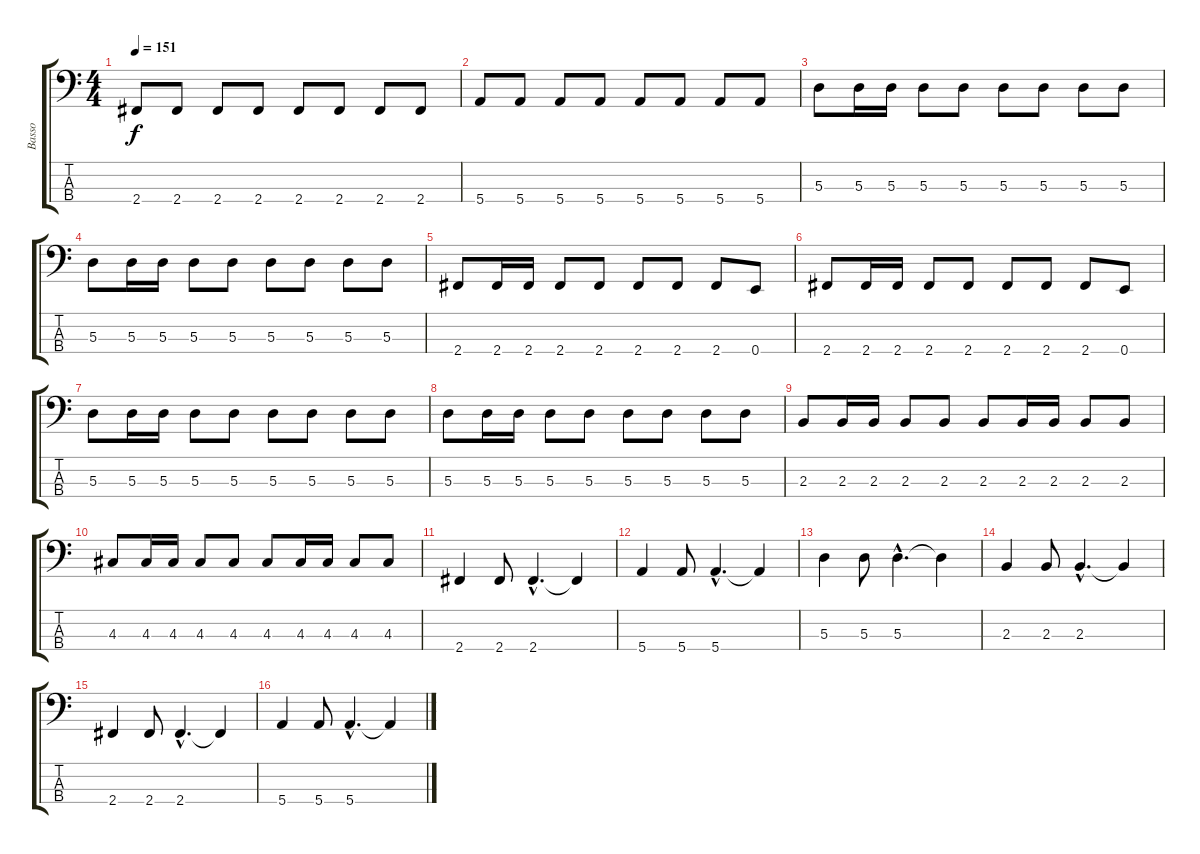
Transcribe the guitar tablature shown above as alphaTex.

\track ("Basso" "Basso") {instrument electricbasspick}
\staff {score tabs}
\tuning (G2 D2 A1 E1) {hide}
\ts (4 4)
\tempo 151
\clef f4
\ks c
2.4.8{dy f} 2.4.8 2.4.8 2.4.8 2.4.8 2.4.8 2.4.8 2.4.8 |
5.4.8 5.4.8 5.4.8 5.4.8 5.4.8 5.4.8 5.4.8 5.4.8 |
5.3.8 5.3.16 5.3.16 5.3.8 5.3.8 5.3.8 5.3.8 5.3.8 5.3.8 |
5.3.8 5.3.16 5.3.16 5.3.8 5.3.8 5.3.8 5.3.8 5.3.8 5.3.8 |
2.4.8 2.4.16 2.4.16 2.4.8 2.4.8 2.4.8 2.4.8 2.4.8 0.4.8 |
2.4.8 2.4.16 2.4.16 2.4.8 2.4.8 2.4.8 2.4.8 2.4.8 0.4.8 |
5.3.8 5.3.16 5.3.16 5.3.8 5.3.8 5.3.8 5.3.8 5.3.8 5.3.8 |
5.3.8 5.3.16 5.3.16 5.3.8 5.3.8 5.3.8 5.3.8 5.3.8 5.3.8 |
2.3.8 2.3.16 2.3.16 2.3.8 2.3.8 2.3.8 2.3.16 2.3.16 2.3.8 2.3.8 |
4.3.8 4.3.16 4.3.16 4.3.8 4.3.8 4.3.8 4.3.16 4.3.16 4.3.8 4.3.8 |
2.4.4 2.4.8 2.4{hac}.4{d} 2.4{t}.4 |
5.4.4 5.4.8 5.4{hac}.4{d} 5.4{t}.4 |
5.3.4 5.3.8 5.3{hac}.4{d} 5.3{t}.4 |
2.3.4 2.3.8 2.3{hac}.4{d} 2.3{t}.4 |
2.4.4 2.4.8 2.4{hac}.4{d} 2.4{t}.4 |
5.4.4 5.4.8 5.4{hac}.4{d} 5.4{t}.4
